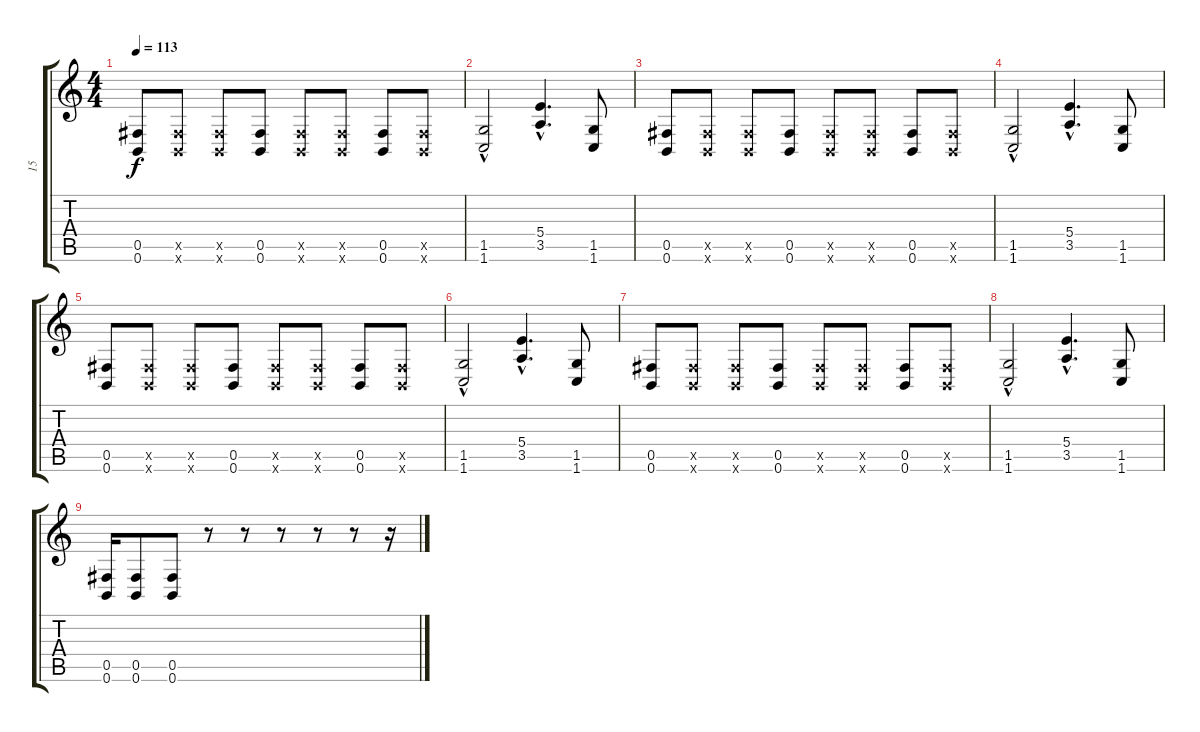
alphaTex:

\track ("15" "15") {instrument distortionguitar}
\staff {score tabs}
\tuning (Db4 Ab3 E3 B2 Gb2 B1) {hide}
\ts (4 4)
\tempo 113
\clef g2
\ks c
(0.5 0.6).8{dy f} (0.5{x} 0.6{x}).8 (0.5{x} 0.6{x}).8 (0.5 0.6).8 (0.5{x} 0.6{x}).8 (0.5{x} 0.6{x}).8 (0.5 0.6).8 (0.5{x} 0.6{x}).8 |
(1.5{hac} 1.6).2 (5.4{hac} 3.5{hac}).4{d} (1.5 1.6).8 |
(0.5 0.6).8 (0.5{x} 0.6{x}).8 (0.5{x} 0.6{x}).8 (0.5 0.6).8 (0.5{x} 0.6{x}).8 (0.5{x} 0.6{x}).8 (0.5 0.6).8 (0.5{x} 0.6{x}).8 |
(1.5{hac} 1.6).2 (5.4{hac} 3.5{hac}).4{d} (1.5 1.6).8 |
(0.5 0.6).8 (0.5{x} 0.6{x}).8 (0.5{x} 0.6{x}).8 (0.5 0.6).8 (0.5{x} 0.6{x}).8 (0.5{x} 0.6{x}).8 (0.5 0.6).8 (0.5{x} 0.6{x}).8 |
(1.5{hac} 1.6).2 (5.4{hac} 3.5{hac}).4{d} (1.5 1.6).8 |
(0.5 0.6).8 (0.5{x} 0.6{x}).8 (0.5{x} 0.6{x}).8 (0.5 0.6).8 (0.5{x} 0.6{x}).8 (0.5{x} 0.6{x}).8 (0.5 0.6).8 (0.5{x} 0.6{x}).8 |
(1.5{hac} 1.6).2 (5.4{hac} 3.5{hac}).4{d} (1.5 1.6).8 |
(0.5 0.6).16 (0.5 0.6).8 (0.5 0.6).8 r.8 r.8 r.8 r.8 r.8 r.16
